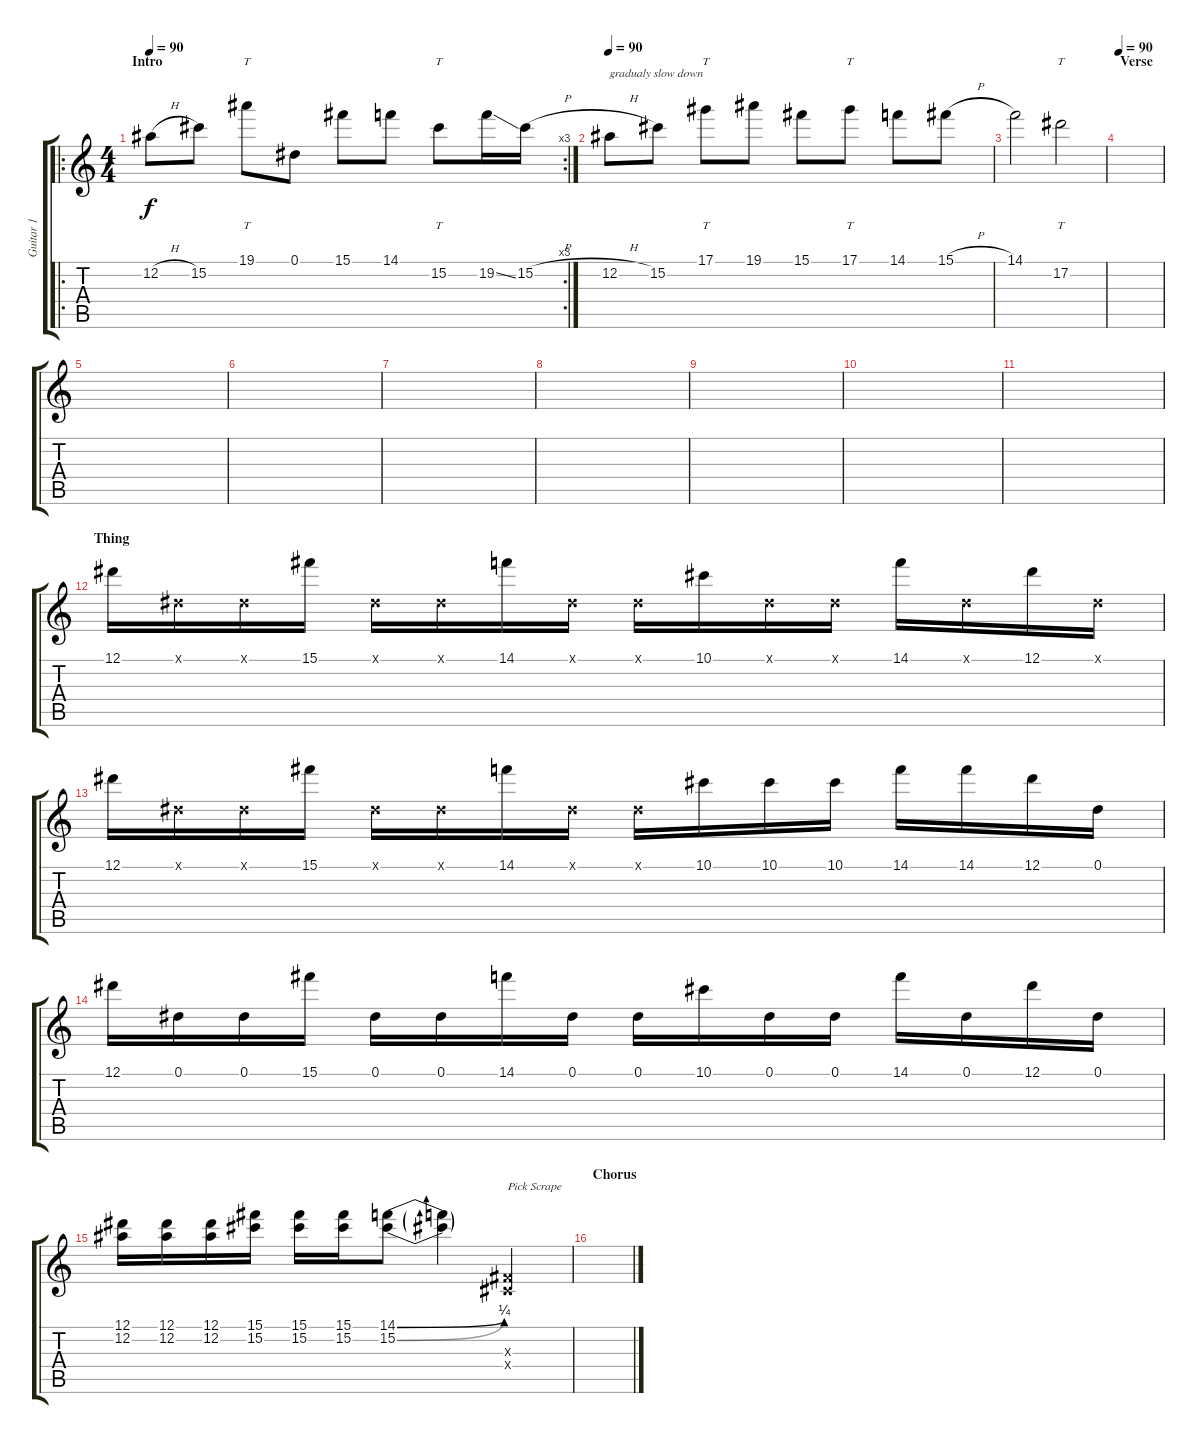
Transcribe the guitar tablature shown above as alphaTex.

\track ("Guitar 1" "Guitar 1") {instrument overdrivenguitar}
\staff {score tabs}
\tuning (Eb4 Bb3 Gb3 Db3 Ab2 Eb2) {hide}
\ro
\rc 3
\ts (4 4)
\section ("" "Intro")
\tempo 90
\tempo 114
\tempo 90
\clef g2
\ks c
12.2{h}.8{dy f volume 12 instrument overdrivenguitar} 15.2.8 19.1.8{tt} 0.1.8 15.1.8 14.1.8 15.2.8{tt} 19.2{ss}.16 15.2{h}.16 |
\tempo 90
12.2{h}.8{txt "gradualy slow down"} 15.2.8 17.1.8{tt} 19.1.8 15.1.8 17.1.8{tt} 14.1.8 15.1{h}.8 |
14.1.2 17.2.2{tt} |
\section ("" "Verse")
\tempo 90
|
|
|
|
|
|
|
|
\section ("" "Thing")
12.1.16 0.1{x}.16 0.1{x}.16 15.1.16 0.1{x}.16 0.1{x}.16 14.1.16 0.1{x}.16 0.1{x}.16 10.1.16 0.1{x}.16 0.1{x}.16 14.1.16 0.1{x}.16 12.1.16 0.1{x}.16 |
12.1.16 0.1{x}.16 0.1{x}.16 15.1.16 0.1{x}.16 0.1{x}.16 14.1.16 0.1{x}.16 0.1{x}.16 10.1.16 10.1.16 10.1.16 14.1.16 14.1.16 12.1.16 0.1.16 |
12.1.16 0.1.16 0.1.16 15.1.16 0.1.16 0.1.16 14.1.16 0.1.16 0.1.16 10.1.16 0.1.16 0.1.16 14.1.16 0.1.16 12.1.16 0.1.16 |
(12.1 12.2).16 (12.1 12.2).16 (12.1 12.2).16 (15.1 15.2).16 (15.1 15.2).16 (15.1 15.2).16 (14.1{be (bend 0 0 60 1)} 15.2{be (bend 0 0 60 1)}).8 (14.1{t} 15.2{t}).4 (0.3{x} 0.4{x}).4{txt "Pick Scrape"} |
\section ("" "Chorus")
